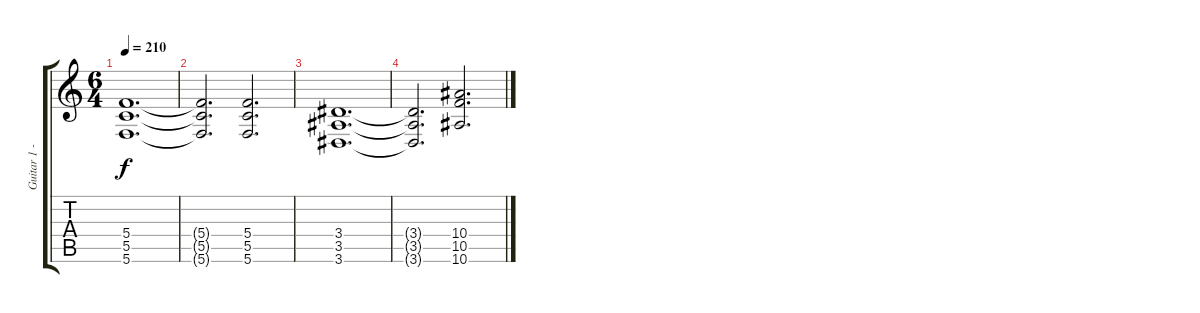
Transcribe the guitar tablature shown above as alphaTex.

\track ("Guitar 1 - Adam Dutkiewitz" "Guitar 1 -") {instrument distortionguitar}
\staff {score tabs}
\tuning (D4 A3 F3 C3 G2 C2) {hide}
\ts (6 4)
\tempo 210
\clef g2
\ks c
(5.4 5.5 5.6).1{d dy f} |
(5.4{t} 5.5{t} 5.6{t}).2{d} (5.4 5.5 5.6).2{d} |
(3.4 3.5 3.6).1{d volume 0} |
(3.4{t} 3.5{t} 3.6{t}).2{d} (10.4 10.5 10.6).2{d}
